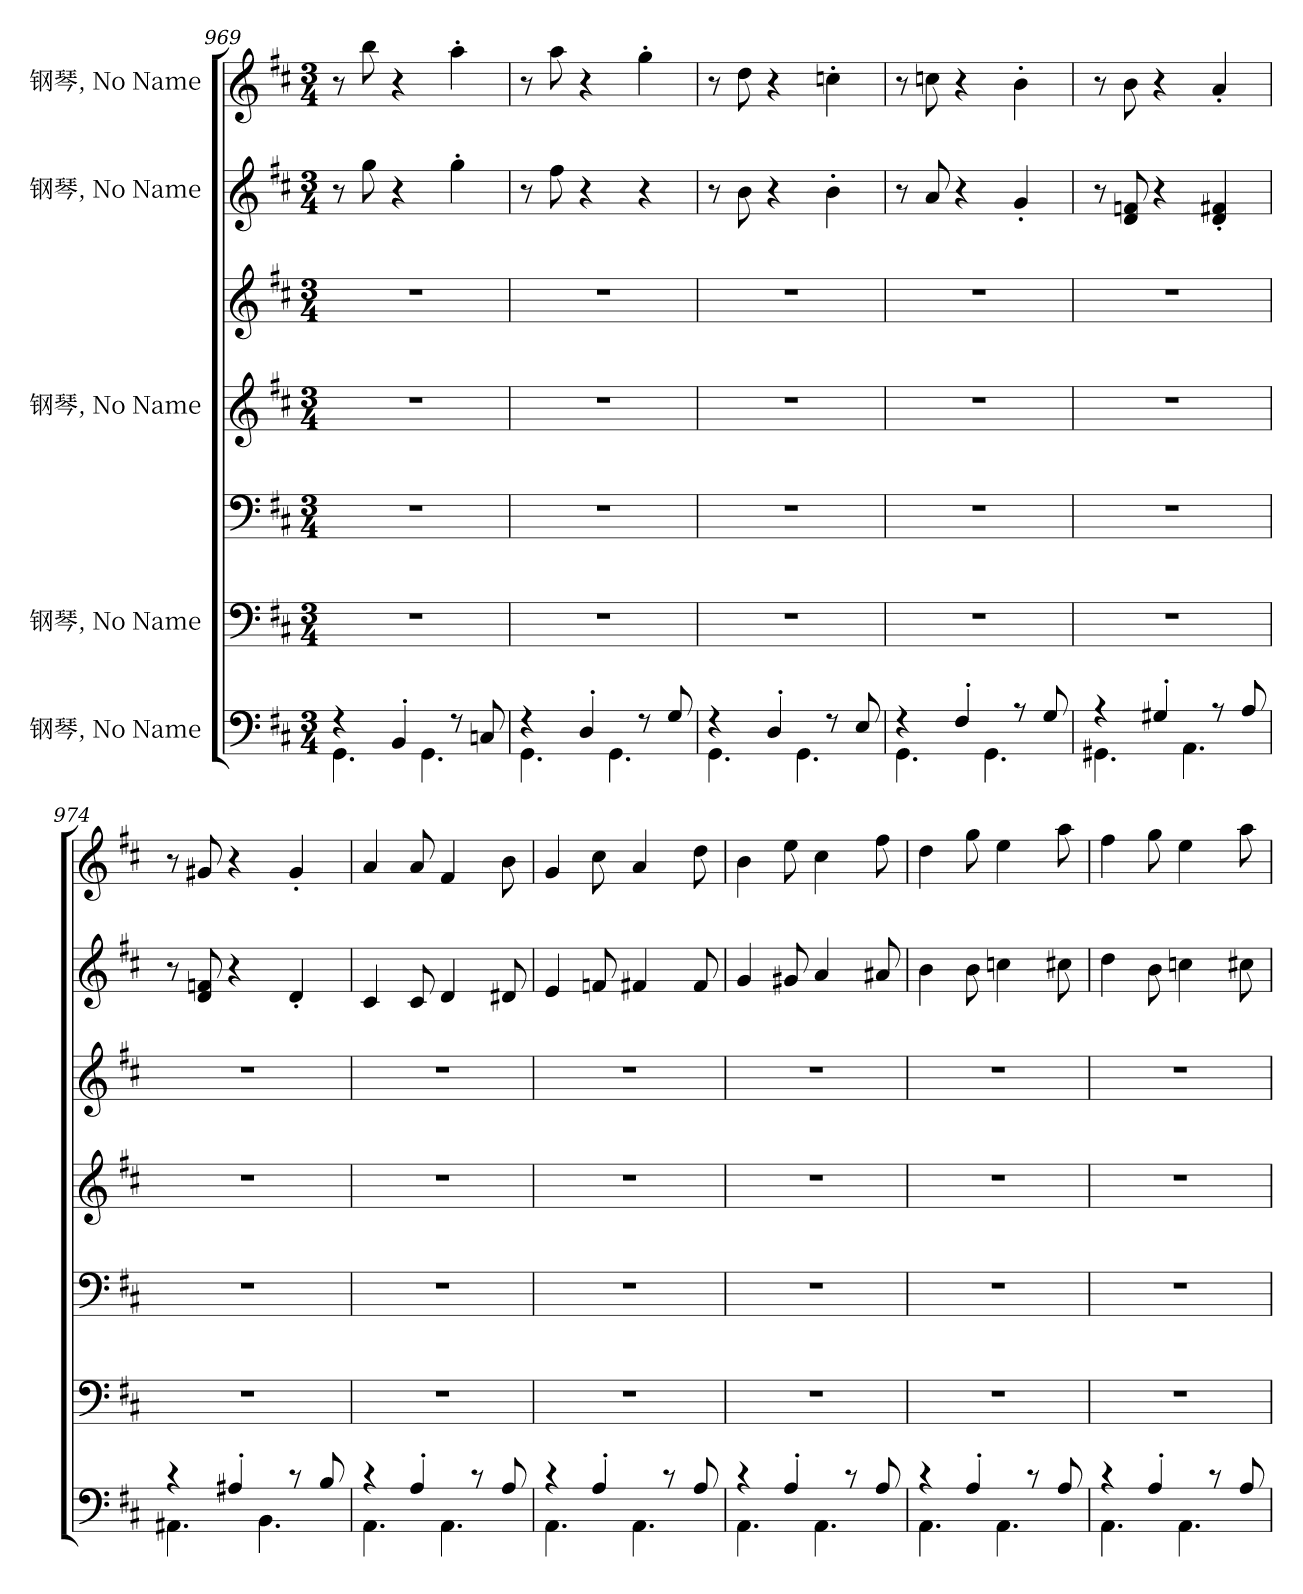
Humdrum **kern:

**kern	**kern	**kern	**kern	**kern	**kern	**kern
*part5	*part4	*part4	*part3	*part3	*part2	*part1
*staff7	*staff6	*staff5	*staff4	*staff3	*staff2	*staff1
*I"钢琴, No Name	*I"钢琴, No Name	*	*I"钢琴, No Name	*	*I"钢琴, No Name	*I"钢琴, No Name
*clefF4	*clefF4	*clefF4	*clefG2	*clefG2	*clefG2	*clefG2
*k[f#c#]	*k[f#c#]	*k[f#c#]	*k[f#c#]	*k[f#c#]	*k[f#c#]	*k[f#c#]
*M3/4	*M3/4	*M3/4	*M3/4	*M3/4	*M3/4	*M3/4
=969	=969	=969	=969	=969	=969	=969
*^	*	*	*	*	*	*
4r	4.GG\	2.r	2.r	2.r	2.r	8r	8r
.	.	.	.	.	.	8gg\	8bb\
4BB'/	.	.	.	.	.	4r	4r
.	4.GG\	.	.	.	.	.	.
8r	.	.	.	.	.	4gg'\	4aa'\
8Cn/	.	.	.	.	.	.	.
=970	=970	=970	=970	=970	=970	=970	=970
4r	4.GG\	2.r	2.r	2.r	2.r	8r	8r
.	.	.	.	.	.	8ff#\	8aa\
4D'/	.	.	.	.	.	4r	4r
.	4.GG\	.	.	.	.	.	.
8r	.	.	.	.	.	4r	4gg'\
8G/	.	.	.	.	.	.	.
!!LO:PB:g=z
=971	=971	=971	=971	=971	=971	=971	=971
*	*	*	*	*	*	*	*MM125
4r	4.GG\	2.r	2.r	2.r	2.r	8r	8r
.	.	.	.	.	.	8b\	8dd\
4D'/	.	.	.	.	.	4r	4r
.	4.GG\	.	.	.	.	.	.
8r	.	.	.	.	.	4b'\	4ccn'\
8E/	.	.	.	.	.	.	.
=972	=972	=972	=972	=972	=972	=972	=972
4r	4.GG\	2.r	2.r	2.r	2.r	8r	8r
.	.	.	.	.	.	8a/	8ccn\
4F#'/	.	.	.	.	.	4r	4r
.	4.GG\	.	.	.	.	.	.
8r	.	.	.	.	.	4g'/	4b'\
8G/	.	.	.	.	.	.	.
=973	=973	=973	=973	=973	=973	=973	=973
*	*	*	*	*	*	*	*MM126
4r	4.GG#X\	2.r	2.r	2.r	2.r	8r	8r
.	.	.	.	.	.	8d/ 8fn/	8b\
4G#X'/	.	.	.	.	.	4r	4r
.	4.AA\	.	.	.	.	.	.
8r	.	.	.	.	.	4d/' 4f#X/'	4a'/
8A/	.	.	.	.	.	.	.
=974	=974	=974	=974	=974	=974	=974	=974
*	*	*	*	*	*	*	*MM127
4r	4.AA#X\	2.r	2.r	2.r	2.r	8r	8r
.	.	.	.	.	.	8d/ 8fn/	8g#X/
4A#X'/	.	.	.	.	.	4r	4r
.	4.BB\	.	.	.	.	.	.
8r	.	.	.	.	.	4d'/	4g#'/
8B/	.	.	.	.	.	.	.
=975	=975	=975	=975	=975	=975	=975	=975
*	*	*	*	*	*	*	*MM128
4r	4.AA\	2.r	2.r	2.r	2.r	4c#/	4a/
4A'/	.	.	.	.	.	8c#/	8a/
.	4.AA\	.	.	.	.	4d/	4f#/
8r	.	.	.	.	.	.	.
8A/	.	.	.	.	.	8d#X/	8b\
!!LO:PB:g=z
=976	=976	=976	=976	=976	=976	=976	=976
4r	4.AA\	2.r	2.r	2.r	2.r	4e/	4g/
4A'/	.	.	.	.	.	8fn/	8cc#\
.	4.AA\	.	.	.	.	4f#X/	4a/
8r	.	.	.	.	.	.	.
8A/	.	.	.	.	.	8f#/	8dd\
=977	=977	=977	=977	=977	=977	=977	=977
*	*	*	*	*	*	*	*MM130
4r	4.AA\	2.r	2.r	2.r	2.r	4g/	4b\
4A'/	.	.	.	.	.	8g#X/	8ee\
.	4.AA\	.	.	.	.	4a/	4cc#\
8r	.	.	.	.	.	.	.
8A/	.	.	.	.	.	8a#X/	8ff#\
=978	=978	=978	=978	=978	=978	=978	=978
*	*	*	*	*	*	*	*MM131
4r	4.AA\	2.r	2.r	2.r	2.r	4b\	4dd\
4A'/	.	.	.	.	.	8b\	8gg\
.	4.AA\	.	.	.	.	4ccn\	4ee\
8r	.	.	.	.	.	.	.
8A/	.	.	.	.	.	8cc#X\	8aa\
=979	=979	=979	=979	=979	=979	=979	=979
*	*	*	*	*	*	*	*MM132
4r	4.AA\	2.r	2.r	2.r	2.r	4dd\	4ff#\
4A'/	.	.	.	.	.	8b\	8gg\
.	4.AA\	.	.	.	.	4ccn\	4ee\
8r	.	.	.	.	.	.	.
8A/	.	.	.	.	.	8cc#X\	8aa\
*v	*v	*	*	*	*	*	*
=	=	=	=	=	=	=
*-	*-	*-	*-	*-	*-	*-
